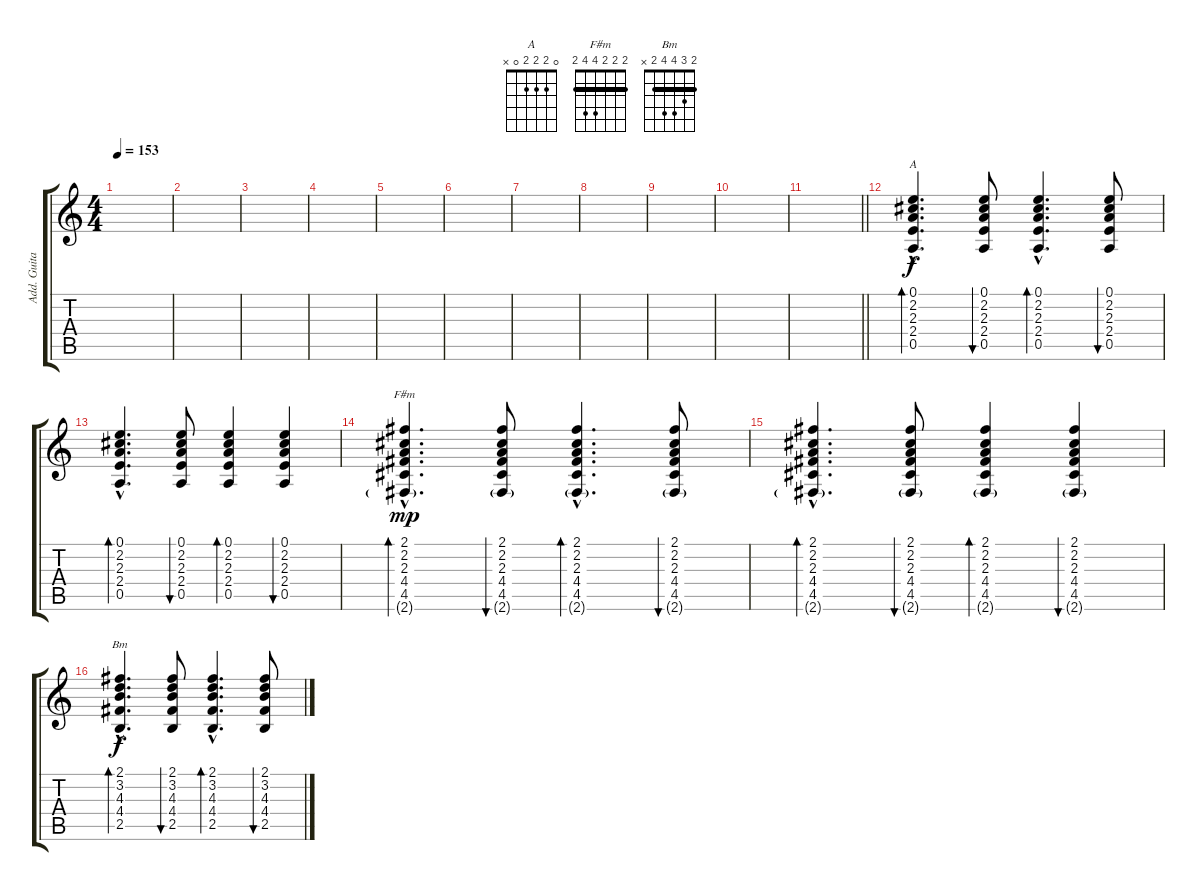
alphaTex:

\track ("Add. Guitar 2" "Add. Guita") {instrument distortionguitar}
\staff {score tabs}
\tuning (E4 B3 G3 D3 A2 E2) {hide}
\chord ("A" 0 2 2 2 0 x)
\chord ("F#m" 2 2 2 4 4 2) {barre 2}
\chord ("Bm" 2 3 4 4 2 x) {barre 2}
\ts (4 4)
\tempo 153
\clef g2
\ks c
|
|
|
|
|
|
|
|
|
|
\barLineRight lightlight
|
(0.1{hac} 2.2{hac} 2.3{hac} 2.4{hac} 0.5{hac}).4{d bd 60 ch "A" dy f} (0.1 2.2 2.3 2.4 0.5).8{bu 60} (0.1{hac} 2.2{hac} 2.3{hac} 2.4{hac} 0.5{hac}).4{d bd 60} (0.1 2.2 2.3 2.4 0.5).8{bu 60} |
(0.1{hac} 2.2{hac} 2.3{hac} 2.4{hac} 0.5{hac}).4{d bd 60} (0.1 2.2 2.3 2.4 0.5).8{bu 60} (0.1 2.2 2.3 2.4 0.5).4{bd 60} (0.1 2.2 2.3 2.4 0.5).4{bu 60} |
(2.1{hac} 2.2{hac} 2.3{hac} 4.4{hac} 4.5{hac} 2.6{g hac}).4{d bd 60 ch "F#m" dy mp} (2.1 2.2 2.3 4.4 4.5 2.6{g}).8{bu 60} (2.1{hac} 2.2{hac} 2.3{hac} 4.4{hac} 4.5{hac} 2.6{g hac}).4{d bd 60} (2.1 2.2 2.3 4.4 4.5 2.6{g}).8{bu 60} |
(2.1{hac} 2.2{hac} 2.3{hac} 4.4{hac} 4.5{hac} 2.6{g hac}).4{d bd 60} (2.1 2.2 2.3 4.4 4.5 2.6{g}).8{bu 60} (2.1 2.2 2.3 4.4 4.5 2.6{g}).4{bd 60} (2.1 2.2 2.3 4.4 4.5 2.6{g}).4{bu 60} |
(2.1{hac} 3.2{hac} 4.3{hac} 4.4{hac} 2.5{hac}).4{d bd 60 ch "Bm" dy f} (2.1 3.2 4.3 4.4 2.5).8{bu 60} (2.1{hac} 3.2{hac} 4.3{hac} 4.4{hac} 2.5{hac}).4{d bd 60} (2.1 3.2 4.3 4.4 2.5).8{bu 60}
